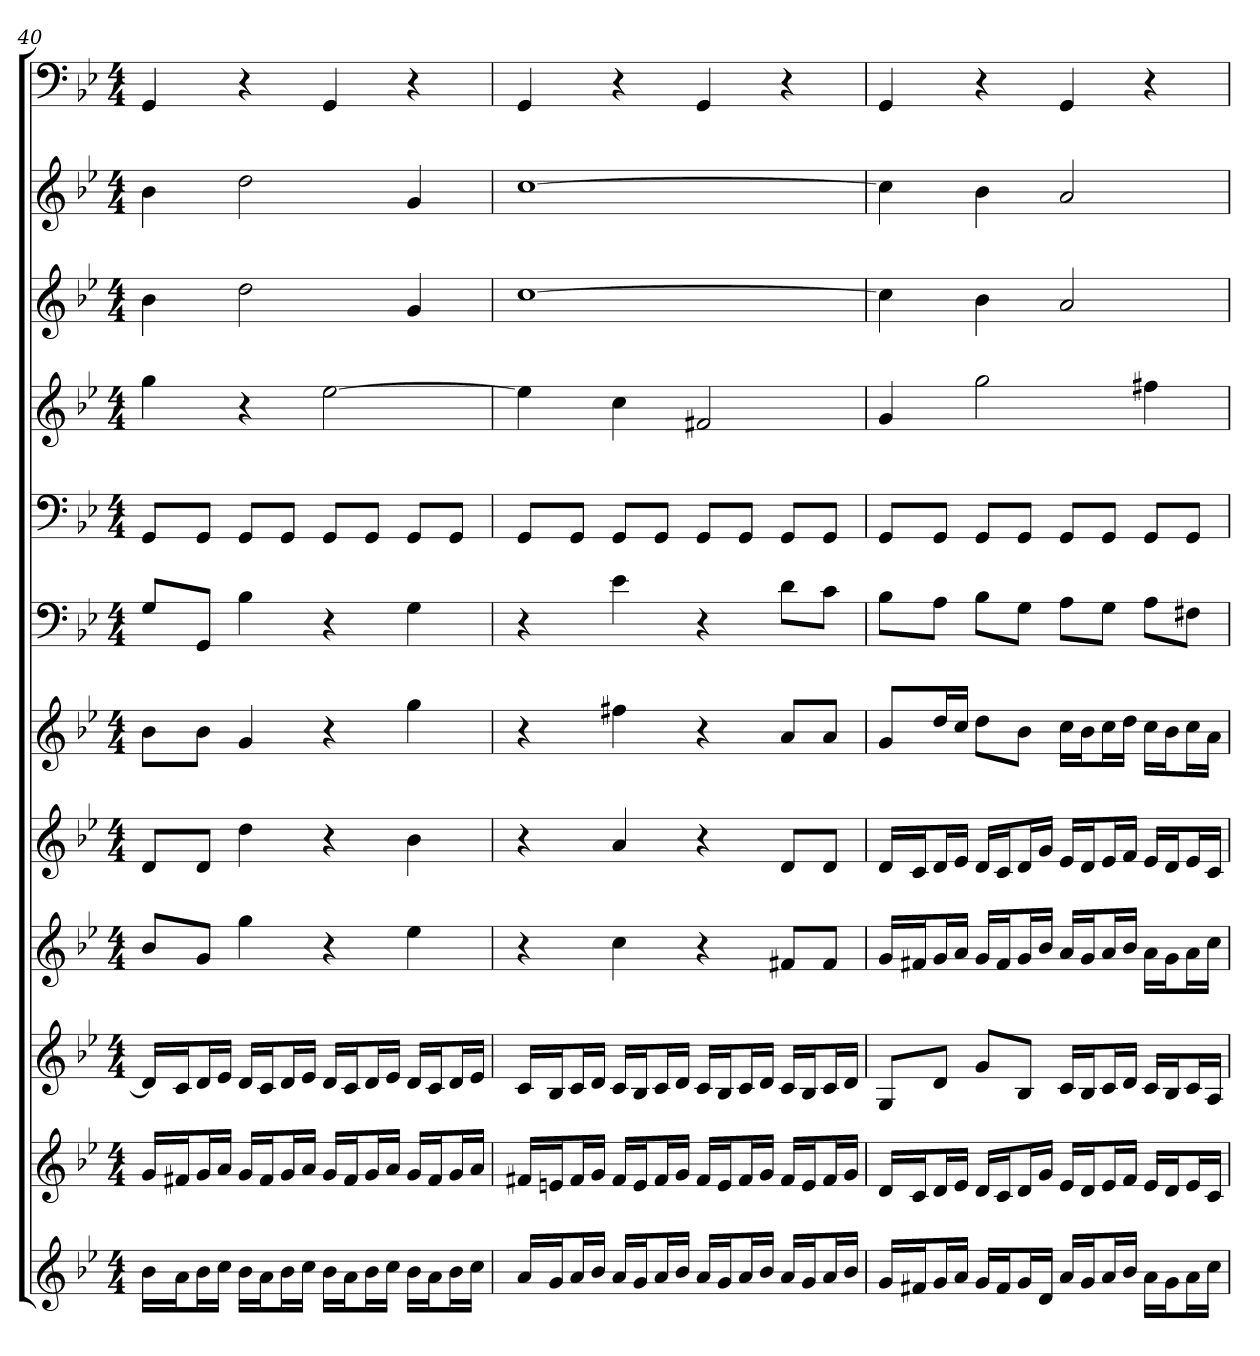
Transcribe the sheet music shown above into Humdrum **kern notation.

**kern	**kern	**kern	**kern	**kern	**kern	**kern	**kern	**kern	**kern	**kern	**kern
*part12	*part11	*part10	*part9	*part8	*part7	*part6	*part5	*part4	*part3	*part2	*part1
*staff12	*staff11	*staff10	*staff9	*staff8	*staff7	*staff6	*staff5	*staff4	*staff3	*staff2	*staff1
*clefG2	*clefG2	*clefG2	*clefG2	*clefG2	*clefG2	*clefF4	*clefF4	*clefG2	*clefG2	*clefG2	*clefF4
*k[b-e-]	*k[b-e-]	*k[b-e-]	*k[b-e-]	*k[b-e-]	*k[b-e-]	*k[b-e-]	*k[b-e-]	*k[b-e-]	*k[b-e-]	*k[b-e-]	*k[b-e-]
*g:	*g:	*g:	*g:	*g:	*g:	*g:	*g:	*g:	*g:	*g:	*g:
*M4/4	*M4/4	*M4/4	*M4/4	*M4/4	*M4/4	*M4/4	*M4/4	*M4/4	*M4/4	*M4/4	*M4/4
=40	=40	=40	=40	=40	=40	=40	=40	=40	=40	=40	=40
16b-\LL	16g/LL	16d/LL]	8b-/L	8d/L	8b-\L	8G/L	8GG/L	4gg	4b-	4b-	4GG
16a\J	16f#X/J	16c/J	.	.	.	.	.	.	.	.	.
16b-\L	16g/L	16d/L	8g/J	8d/J	8b-\J	8GG/J	8GG/J	.	.	.	.
16cc\JJ	16a/JJ	16e-/JJ	.	.	.	.	.	.	.	.	.
16b-\LL	16g/LL	16d/LL	4gg	4dd	4g	4B-	8GG/L	4r	2dd	2dd	4r
16a\J	16f#/J	16c/J	.	.	.	.	.	.	.	.	.
16b-\L	16g/L	16d/L	.	.	.	.	8GG/J	.	.	.	.
16cc\JJ	16a/JJ	16e-/JJ	.	.	.	.	.	.	.	.	.
16b-\LL	16g/LL	16d/LL	4r	4r	4r	4r	8GG/L	[2ee-	.	.	4GG
16a\J	16f#/J	16c/J	.	.	.	.	.	.	.	.	.
16b-\L	16g/L	16d/L	.	.	.	.	8GG/J	.	.	.	.
16cc\JJ	16a/JJ	16e-/JJ	.	.	.	.	.	.	.	.	.
16b-\LL	16g/LL	16d/LL	4ee-	4b-	4gg	4G	8GG/L	.	4g	4g	4r
16a\J	16f#/J	16c/J	.	.	.	.	.	.	.	.	.
16b-\L	16g/L	16d/L	.	.	.	.	8GG/J	.	.	.	.
16cc\JJ	16a/JJ	16e-/JJ	.	.	.	.	.	.	.	.	.
=41	=41	=41	=41	=41	=41	=41	=41	=41	=41	=41	=41
16a/LL	16f#X/LL	16c/LL	4r	4r	4r	4r	8GG/L	4ee-]	[1cc	[1cc	4GG
16g/J	16en/J	16B-/J	.	.	.	.	.	.	.	.	.
16a/L	16f#/L	16c/L	.	.	.	.	8GG/J	.	.	.	.
16b-/JJ	16g/JJ	16d/JJ	.	.	.	.	.	.	.	.	.
16a/LL	16f#/LL	16c/LL	4cc	4a	4ff#X	4e-	8GG/L	4cc	.	.	4r
16g/J	16e/J	16B-/J	.	.	.	.	.	.	.	.	.
16a/L	16f#/L	16c/L	.	.	.	.	8GG/J	.	.	.	.
16b-/JJ	16g/JJ	16d/JJ	.	.	.	.	.	.	.	.	.
16a/LL	16f#/LL	16c/LL	4r	4r	4r	4r	8GG/L	2f#X	.	.	4GG
16g/J	16e/J	16B-/J	.	.	.	.	.	.	.	.	.
16a/L	16f#/L	16c/L	.	.	.	.	8GG/J	.	.	.	.
16b-/JJ	16g/JJ	16d/JJ	.	.	.	.	.	.	.	.	.
16a/LL	16f#/LL	16c/LL	8f#X/L	8d/L	8a/L	8d\L	8GG/L	.	.	.	4r
16g/J	16e/J	16B-/J	.	.	.	.	.	.	.	.	.
16a/L	16f#/L	16c/L	8f#/J	8d/J	8a/J	8c\J	8GG/J	.	.	.	.
16b-/JJ	16g/JJ	16d/JJ	.	.	.	.	.	.	.	.	.
=42	=42	=42	=42	=42	=42	=42	=42	=42	=42	=42	=42
16g/LL	16d/LL	8G/L	16g/LL	16d/LL	8g/L	8B-\L	8GG/L	4g	4cc]	4cc]	4GG
16f#X/J	16c/J	.	16f#X/J	16c/J	.	.	.	.	.	.	.
16g/L	16d/L	8d/J	16g/L	16d/L	16dd/L	8A\J	8GG/J	.	.	.	.
16a/JJ	16e-/JJ	.	16a/JJ	16e-/JJ	16cc/JJ	.	.	.	.	.	.
16g/LL	16d/LL	8g/L	16g/LL	16d/LL	8dd\L	8B-\L	8GG/L	2gg	4b-	4b-	4r
16f#/J	16c/J	.	16f#/J	16c/J	.	.	.	.	.	.	.
16g/L	16d/L	8B-/J	16g/L	16d/L	8b-\J	8G\J	8GG/J	.	.	.	.
16d/JJ	16g/JJ	.	16b-/JJ	16g/JJ	.	.	.	.	.	.	.
16a/LL	16e-/LL	16c/LL	16a/LL	16e-/LL	16cc\LL	8A\L	8GG/L	.	2a	2a	4GG
16g/J	16d/J	16B-/J	16g/J	16d/J	16b-\J	.	.	.	.	.	.
16a/L	16e-/L	16c/L	16a/L	16e-/L	16cc\L	8G\J	8GG/J	.	.	.	.
16b-/JJ	16f/JJ	16d/JJ	16b-/JJ	16f/JJ	16dd\JJ	.	.	.	.	.	.
16a\LL	16e-/LL	16c/LL	16a\LL	16e-/LL	16cc\LL	8A\L	8GG/L	4ff#X	.	.	4r
16g\J	16d/J	16B-/J	16g\J	16d/J	16b-\J	.	.	.	.	.	.
16a\L	16e-/L	16c/L	16a\L	16e-/L	16cc\L	8F#X\J	8GG/J	.	.	.	.
16cc\JJ	16c/JJ	16A/JJ	16cc\JJ	16c/JJ	16a\JJ	.	.	.	.	.	.
=	=	=	=	=	=	=	=	=	=	=	=
*-	*-	*-	*-	*-	*-	*-	*-	*-	*-	*-	*-
